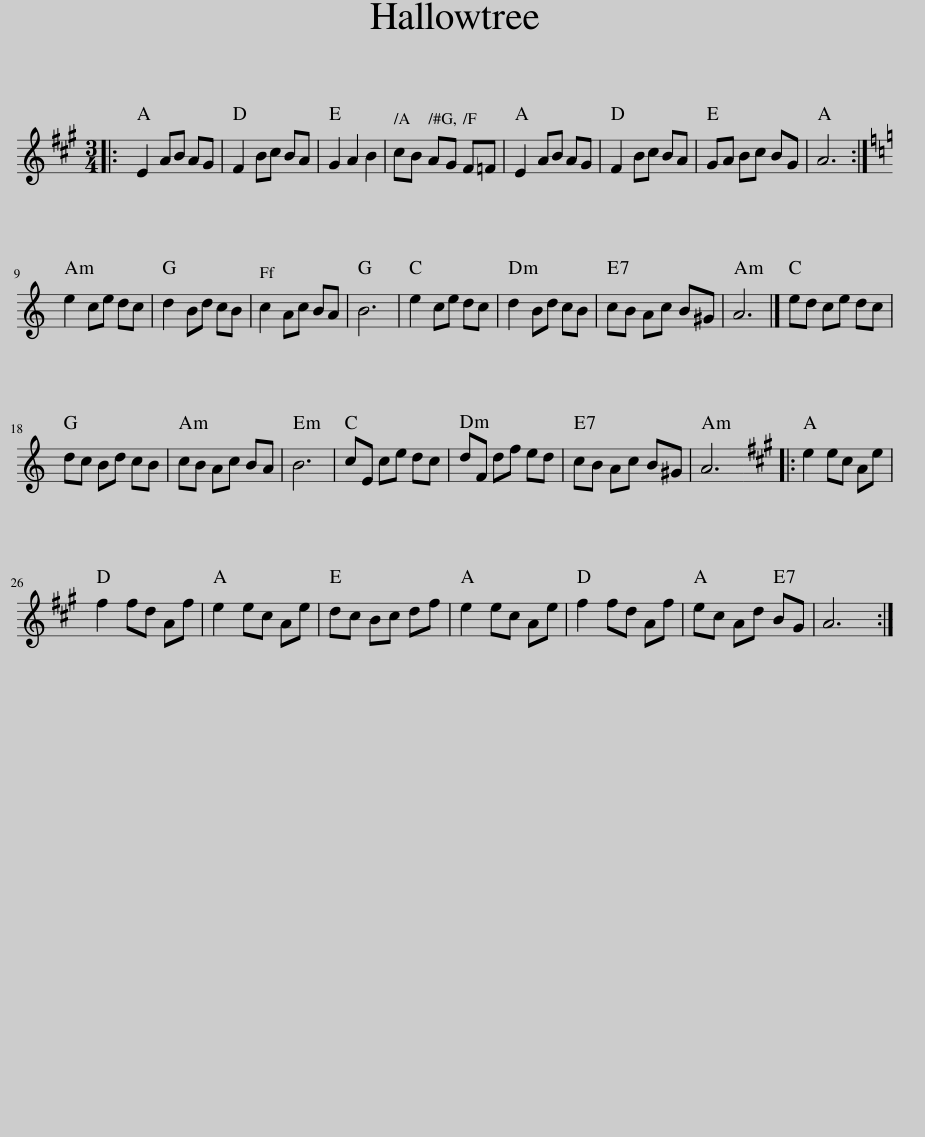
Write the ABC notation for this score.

X:1
L:1/8
M:3/4
I:linebreak $
K:A
V:1 treble
V:1
|: E2 AB AG | F2 Bc BA | G2 A2 B2 | cB AG F=F | E2 AB AG | %5
 F2 Bc BA | GA Bc BG | A6 :|$[K:Amin] e2 ce dc | d2 Bd cB | %10
 c2 Ac BA | B6 | e2 ce dc | d2 Bd cB | cB Ac B^G | %15
 A6 |] ed ce dc |$ dc Bd cB | cB Ac BA | B6 | %20
 cE ce dc | dF df ed | cB Ac B^G | A6 |:[K:A] e2 ec Ae |$ %25
 f2 fd Af | e2 ec Ae | dc Bc df | e2 ec Ae | f2 fd Af | %30
 ec Ad BG | A6 :| %32
